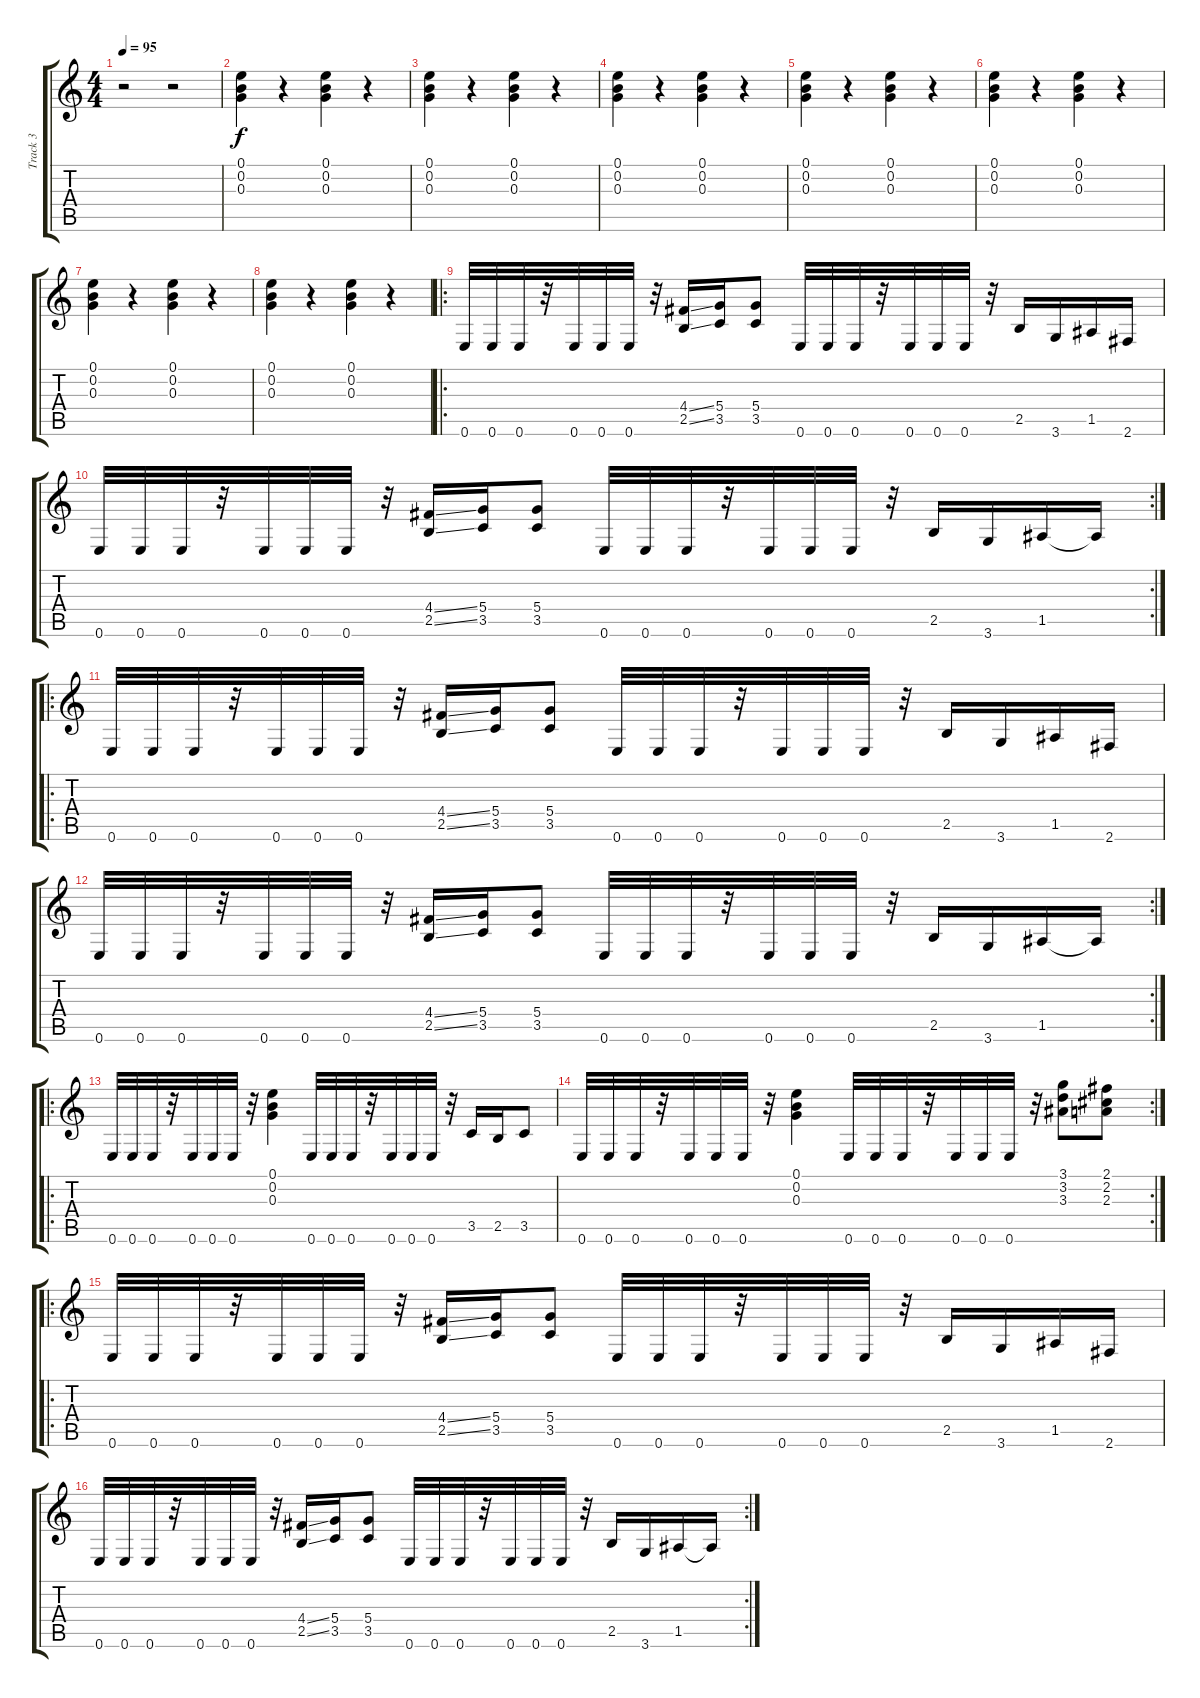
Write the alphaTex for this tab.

\track ("Track 3" "Track 3") {instrument distortionguitar}
\staff {score tabs}
\tuning (E4 B3 G3 D3 A2 E2) {hide}
\ts (4 4)
\tempo 95
\clef g2
\ks c
r.2{dy f instrument synthvoice} r.2 |
(0.1 0.2 0.3).4 r.4 (0.1 0.2 0.3).4 r.4 |
(0.1 0.2 0.3).4 r.4 (0.1 0.2 0.3).4 r.4 |
(0.1 0.2 0.3).4 r.4 (0.1 0.2 0.3).4 r.4 |
(0.1 0.2 0.3).4 r.4 (0.1 0.2 0.3).4 r.4 |
(0.1 0.2 0.3).4 r.4 (0.1 0.2 0.3).4 r.4 |
(0.1 0.2 0.3).4 r.4 (0.1 0.2 0.3).4 r.4 |
(0.1 0.2 0.3).4 r.4 (0.1 0.2 0.3).4 r.4 |
\ro
0.6.32{volume 14 instrument distortionguitar} 0.6.32 0.6.32 r.32 0.6.32 0.6.32 0.6.32 r.32 (4.4{ss} 2.5{ss}).16 (5.4 3.5).16 (5.4 3.5).8 0.6.32 0.6.32 0.6.32 r.32 0.6.32 0.6.32 0.6.32 r.32 2.5.16 3.6.16 1.5.16 2.6.16 |
\rc 2
0.6.32 0.6.32 0.6.32 r.32 0.6.32 0.6.32 0.6.32 r.32 (4.4{ss} 2.5{ss}).16 (5.4 3.5).16 (5.4 3.5).8 0.6.32 0.6.32 0.6.32 r.32 0.6.32 0.6.32 0.6.32 r.32 2.5.16 3.6.16 1.5.16 1.5{t}.16 |
\ro
0.6.32 0.6.32 0.6.32 r.32 0.6.32 0.6.32 0.6.32 r.32 (4.4{ss} 2.5{ss}).16 (5.4 3.5).16 (5.4 3.5).8 0.6.32 0.6.32 0.6.32 r.32 0.6.32 0.6.32 0.6.32 r.32 2.5.16 3.6.16 1.5.16 2.6.16 |
\rc 2
0.6.32 0.6.32 0.6.32 r.32 0.6.32 0.6.32 0.6.32 r.32 (4.4{ss} 2.5{ss}).16 (5.4 3.5).16 (5.4 3.5).8 0.6.32 0.6.32 0.6.32 r.32 0.6.32 0.6.32 0.6.32 r.32 2.5.16 3.6.16 1.5.16 1.5{t}.16 |
\ro
0.6.32 0.6.32 0.6.32 r.32 0.6.32 0.6.32 0.6.32 r.32 (0.1 0.2 0.3).4 0.6.32 0.6.32 0.6.32 r.32 0.6.32 0.6.32 0.6.32 r.32 3.5.16 2.5.16 3.5.8 |
\rc 2
0.6.32 0.6.32 0.6.32 r.32 0.6.32 0.6.32 0.6.32 r.32 (0.1 0.2 0.3).4 0.6.32 0.6.32 0.6.32 r.32 0.6.32 0.6.32 0.6.32 r.32 (3.1 3.2 3.3).8 (2.1 2.2 2.3).8 |
\ro
0.6.32 0.6.32 0.6.32 r.32 0.6.32 0.6.32 0.6.32 r.32 (4.4{ss} 2.5{ss}).16 (5.4 3.5).16 (5.4 3.5).8 0.6.32 0.6.32 0.6.32 r.32 0.6.32 0.6.32 0.6.32 r.32 2.5.16 3.6.16 1.5.16 2.6.16 |
\rc 2
0.6.32 0.6.32 0.6.32 r.32 0.6.32 0.6.32 0.6.32 r.32 (4.4{ss} 2.5{ss}).16 (5.4 3.5).16 (5.4 3.5).8 0.6.32 0.6.32 0.6.32 r.32 0.6.32 0.6.32 0.6.32 r.32 2.5.16 3.6.16 1.5.16 1.5{t}.16
